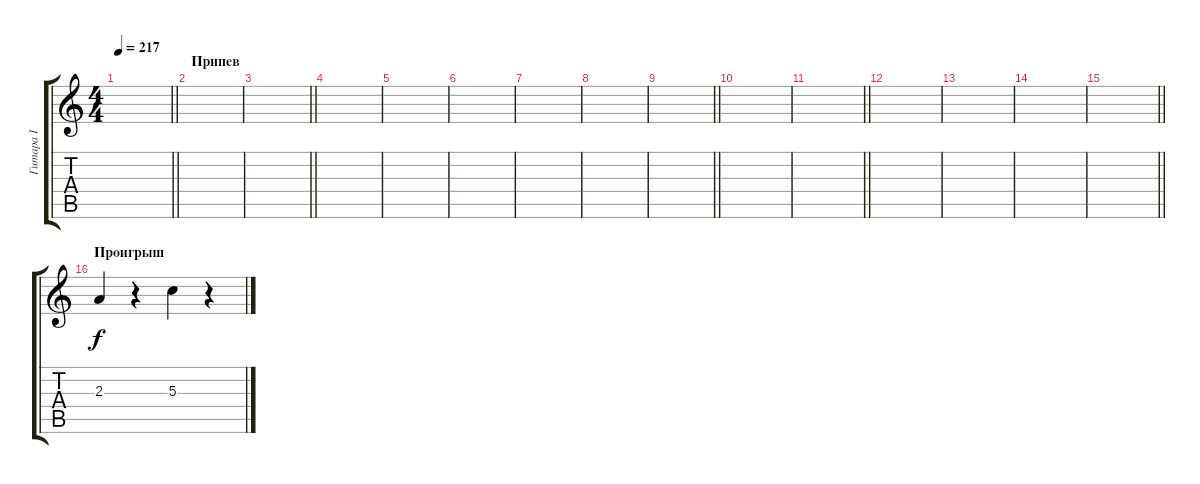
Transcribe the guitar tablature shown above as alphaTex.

\track ("Гитара I" "Гитара I") {instrument distortionguitar}
\staff {score tabs}
\tuning (E4 B3 G3 D3 A2 E2) {hide}
\ts (4 4)
\tempo 217
\clef g2
\barLineRight lightlight
\ks c
|
\section ("" "Припев")
|
\barLineRight lightlight
|
|
|
|
|
|
\barLineRight lightlight
|
|
\barLineRight lightlight
|
|
|
|
\barLineRight lightlight
|
\section ("" "Проигрыш")
2.3.4 r.4 5.3.4 r.4
